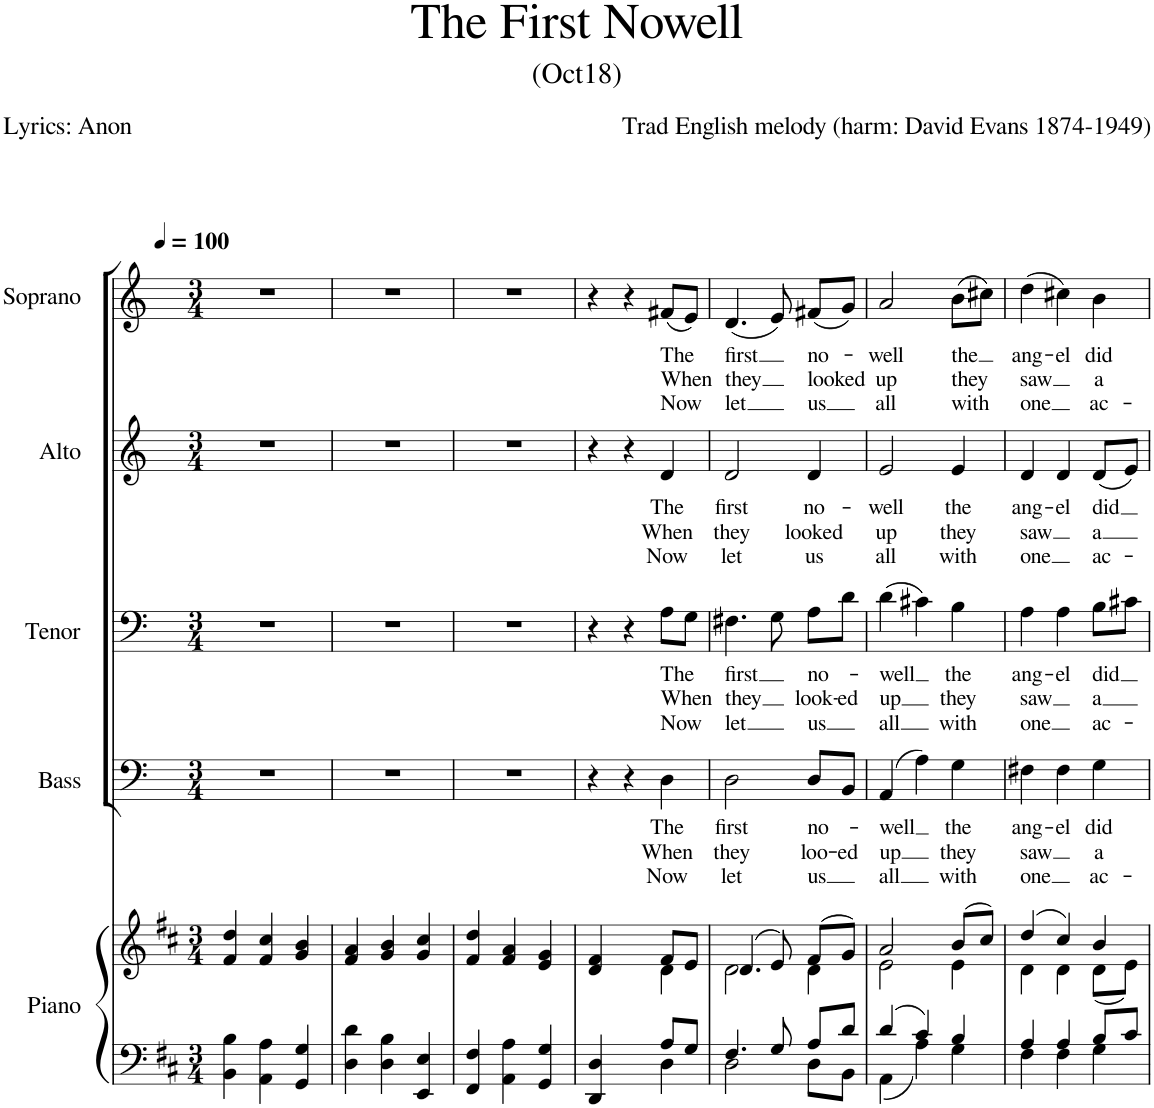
**kern	**kern	**kern	**text	**text	**text	**kern	**text	**text	**text	**kern	**text	**text	**text	**kern	**text	**text	**text
*part5	*part5	*part4	*part4	*part4	*part4	*part3	*part3	*part3	*part3	*part2	*part2	*part2	*part2	*part1	*part1	*part1	*part1
*staff6	*staff5	*staff4	*staff4	*staff4	*staff4	*staff3	*staff3	*staff3	*staff3	*staff2	*staff2	*staff2	*staff2	*staff1	*staff1	*staff1	*staff1
*I"Piano	*	*I"Bass	*	*	*	*I"Tenor	*	*	*	*I"Alto	*	*	*	*I"Soprano	*	*	*
*I'Pno.	*	*I'B	*	*	*	*I'T	*	*	*	*I'A	*	*	*	*I'S	*	*	*
*clefF4	*clefG2	*clefF4	*	*	*	*clefF4	*	*	*	*clefG2	*	*	*	*clefG2	*	*	*
*k[f#c#]	*k[f#c#]	*k[]	*	*	*	*k[]	*	*	*	*k[]	*	*	*	*k[]	*	*	*
*M3/4	*M3/4	*M3/4	*	*	*	*M3/4	*	*	*	*M3/4	*	*	*	*M3/4	*	*	*
*MM100	*MM100	*MM100	*	*	*	*MM100	*	*	*	*MM100	*	*	*	*MM100	*	*	*
=1	=1	=1	=1	=1	=1	=1	=1	=1	=1	=1	=1	=1	=1	=1	=1	=1	=1
4BB\ 4B\	4f#/ 4dd/	2.r	.	.	.	2.r	.	.	.	2.r	.	.	.	2.r	.	.	.
4AA\ 4A\	4f#/ 4cc#/	.	.	.	.	.	.	.	.	.	.	.	.	.	.	.	.
4GG/ 4G/	4g/ 4b/	.	.	.	.	.	.	.	.	.	.	.	.	.	.	.	.
=2	=2	=2	=2	=2	=2	=2	=2	=2	=2	=2	=2	=2	=2	=2	=2	=2	=2
4D\ 4d\	4f#/ 4a/	2.r	.	.	.	2.r	.	.	.	2.r	.	.	.	2.r	.	.	.
4D\ 4B\	4g/ 4b/	.	.	.	.	.	.	.	.	.	.	.	.	.	.	.	.
4EE/ 4E/	4g/ 4cc#/	.	.	.	.	.	.	.	.	.	.	.	.	.	.	.	.
=3	=3	=3	=3	=3	=3	=3	=3	=3	=3	=3	=3	=3	=3	=3	=3	=3	=3
4FF#/ 4F#/	4f#/ 4dd/	2.r	.	.	.	2.r	.	.	.	2.r	.	.	.	2.r	.	.	.
4AA\ 4A\	4f#/ 4a/	.	.	.	.	.	.	.	.	.	.	.	.	.	.	.	.
4GG/ 4G/	4e/ 4g/	.	.	.	.	.	.	.	.	.	.	.	.	.	.	.	.
=4	=4	=4	=4	=4	=4	=4	=4	=4	=4	=4	=4	=4	=4	=4	=4	=4	=4
*^	*^	*	*	*	*	*	*	*	*	*	*	*	*	*	*	*	*
4DD/ 4D/	2ryy	4d/ 4f#/	2ryy	4r	.	.	.	4r	.	.	.	4r	.	.	.	4r	.	.	.
4ryy	.	4ryy	.	4r	.	.	.	4r	.	.	.	4r	.	.	.	4r	.	.	.
!	!	!	!	!	!LO:LY:b	!LO:LY:b	!LO:LY:b	!	!LO:LY:b	!LO:LY:b	!LO:LY:b	!	!LO:LY:b	!LO:LY:b	!LO:LY:b	!	!LO:LY:b	!LO:LY:b	!LO:LY:b
8A/L	4D\	8f#/L	4d\	4D\	The	When	Now	8A\L	The	When	Now	4d/	The	When	Now	(8f#X/L	The	When	Now
8G/J	.	8e/J	.	.	.	.	.	8G\J	.	.	.	.	.	.	.	8e/J)	.	.	.
=5	=5	=5	=5	=5	=5	=5	=5	=5	=5	=5	=5	=5	=5	=5	=5	=5	=5	=5	=5
!	!	!	!	!	!LO:LY:b	!LO:LY:b	!LO:LY:b	!	!LO:LY:b	!LO:LY:b	!LO:LY:b	!	!LO:LY:b	!LO:LY:b	!LO:LY:b	!	!LO:LY:b	!LO:LY:b	!LO:LY:b
4.F#/	2D\	(4.d/	2d\	2D\	first	they	let	4.F#X\	first	they	let	2d/	first	they	let	(4.d/	first	they	let
8G/	.	8e/)	.	.	.	.	.	8G\	.	.	.	.	.	.	.	8e/)	.	.	.
!	!	!	!	!	!LO:LY:b	!LO:LY:b	!LO:LY:b	!	!LO:LY:b	!LO:LY:b	!LO:LY:b	!	!LO:LY:b	!LO:LY:b	!LO:LY:b	!	!LO:LY:b	!LO:LY:b	!LO:LY:b
8A/L	8D\L	(8f#/L	4d\	8D/L	no-	loo-	us	8A\L	no-	look-	us	4d/	no-	looked	us	(8f#X/L	no-	-looked	us
!	!	!	!	!	!	!LO:LY:b	!	!	!	!LO:LY:b	!	!	!	!	!	!	!	!	!
8d/J	8BB\J	8g/J)	.	8BB/J	.	-ed	.	8d\J	.	-ed	.	.	.	.	.	8g/J)	.	.	.
=6	=6	=6	=6	=6	=6	=6	=6	=6	=6	=6	=6	=6	=6	=6	=6	=6	=6	=6	=6
!	!	!	!	!	!LO:LY:b	!LO:LY:b	!LO:LY:b	!	!LO:LY:b	!LO:LY:b	!LO:LY:b	!	!LO:LY:b	!LO:LY:b	!LO:LY:b	!	!LO:LY:b	!LO:LY:b	!LO:LY:b
4d/	4AA\	2a/	2e\	(4AA/	-well	up	all	(4d\	-well	up	all	2e/	-well	up	all	2a/	-well	up	all
4c#/	4A\	.	.	4A\)	.	.	.	4c#X\)	.	.	.	.	.	.	.	.	.	.	.
!	!	!	!	!	!LO:LY:b	!LO:LY:b	!LO:LY:b	!	!LO:LY:b	!LO:LY:b	!LO:LY:b	!	!LO:LY:b	!LO:LY:b	!LO:LY:b	!	!LO:LY:b	!LO:LY:b	!LO:LY:b
4B/	4G\	(8b/L	4e\	4G\	the	they	with	4B\	the	they	with	4e/	the	they	with	(8b\L	the	they	with
.	.	8cc#/J)	.	.	.	.	.	.	.	.	.	.	.	.	.	8cc#X\J)	.	.	.
=7	=7	=7	=7	=7	=7	=7	=7	=7	=7	=7	=7	=7	=7	=7	=7	=7	=7	=7	=7
!	!	!	!	!	!LO:LY:b	!LO:LY:b	!LO:LY:b	!	!LO:LY:b	!LO:LY:b	!LO:LY:b	!	!LO:LY:b	!LO:LY:b	!LO:LY:b	!	!LO:LY:b	!LO:LY:b	!LO:LY:b
4A/	4F#\	(4dd/	4d\	4F#X\	ang-	saw	one	4A\	ang-	saw	one	4d/	ang-	saw	one	(4dd\	ang-	saw	one
!	!	!	!	!	!LO:LY:b	!	!	!	!LO:LY:b	!	!	!	!LO:LY:b	!	!	!	!LO:LY:b	!	!
4A/	4F#\	4cc#/)	4d\	4F#\	-el	.	.	4A\	-el	.	.	4d/	-el	.	.	4cc#X\)	-el	.	.
!	!	!	!	!	!LO:LY:b	!LO:LY:b	!LO:LY:b	!	!LO:LY:b	!LO:LY:b	!LO:LY:b	!	!LO:LY:b	!LO:LY:b	!LO:LY:b	!	!LO:LY:b	!LO:LY:b	!LO:LY:b
8B/L	4G\	4b/	(8d\L	4G\	did	a	ac-	8B\L	did	a	ac-	(8d/L	did	a	ac-	4b\	did	a	ac-
8c#/J	.	.	8e\J)	.	.	.	.	8c#X\J	.	.	.	8e/J)	.	.	.	.	.	.	.
*v	*v	*	*	*	*	*	*	*	*	*	*	*	*	*	*	*	*	*	*
*	*v	*v	*	*	*	*	*	*	*	*	*	*	*	*	*	*	*	*
=	=	=	=	=	=	=	=	=	=	=	=	=	=	=	=	=	=
*-	*-	*-	*-	*-	*-	*-	*-	*-	*-	*-	*-	*-	*-	*-	*-	*-	*-
